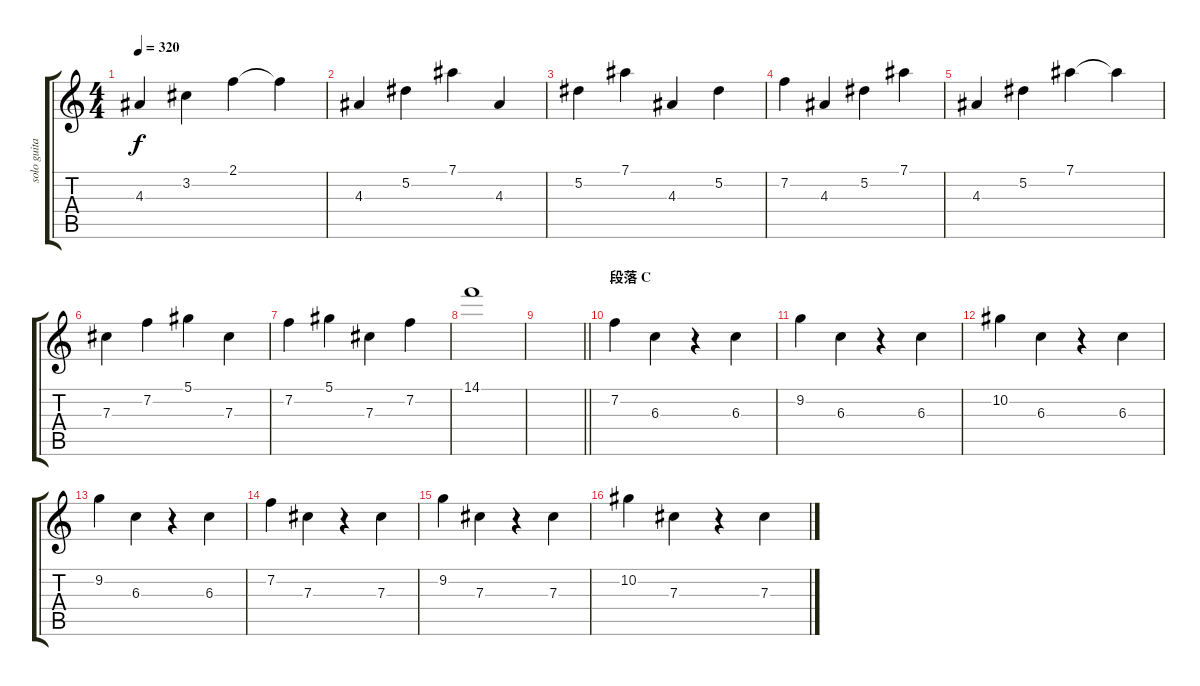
\track ("solo guitar" "solo guita") {instrument distortionguitar}
\staff {score tabs}
\tuning (Eb4 Bb3 Gb3 Db3 Ab2 Eb2) {hide}
\ts (4 4)
\tempo 320
\clef g2
\ks c
4.3.4{dy f} 3.2.4 2.1.4 2.1{t}.4 |
4.3.4 5.2.4 7.1.4 4.3.4 |
5.2.4 7.1.4 4.3.4 5.2.4 |
7.2.4 4.3.4 5.2.4 7.1.4 |
4.3.4 5.2.4 7.1.4 7.1{t}.4 |
7.3.4 7.2.4 5.1.4 7.3.4 |
7.2.4 5.1.4 7.3.4 7.2.4 |
14.1.1 |
\barLineRight lightlight
|
\section ("" "段落 C")
7.2.4 6.3.4 r.4 6.3.4 |
9.2.4 6.3.4 r.4 6.3.4 |
10.2.4 6.3.4 r.4 6.3.4 |
9.2.4 6.3.4 r.4 6.3.4 |
7.2.4 7.3.4 r.4 7.3.4 |
9.2.4 7.3.4 r.4 7.3.4 |
10.2.4 7.3.4 r.4 7.3.4
